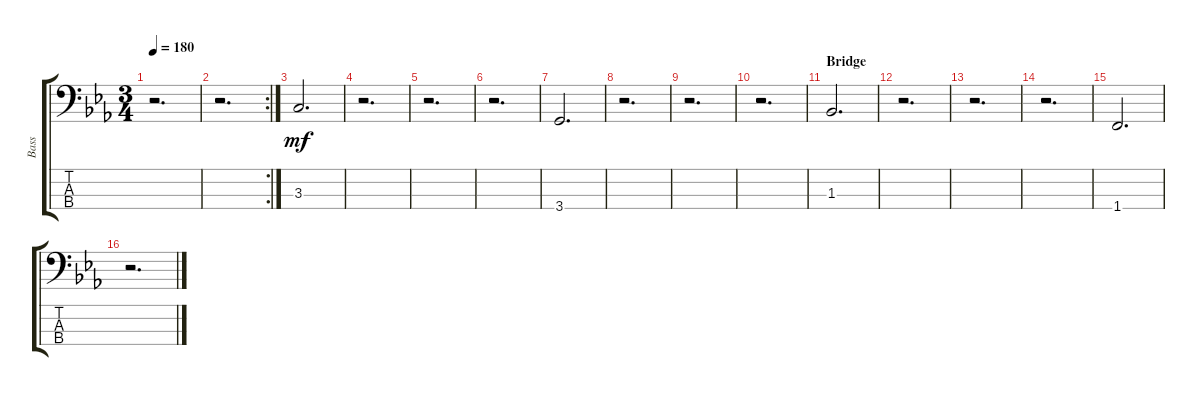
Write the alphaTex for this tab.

\track ("Bass" "Bass") {instrument acousticbass}
\staff {score tabs}
\tuning (G2 D2 A1 E1) {hide}
\ts (3 4)
\tempo 180
\clef f4
\ks cminor
r.2{d dy mf} |
\rc 2
r.2{d} |
3.3.2{d} |
r.2{d} |
r.2{d} |
r.2{d} |
3.4.2{d} |
r.2{d} |
r.2{d} |
r.2{d} |
\section ("" "Bridge")
1.3.2{d} |
r.2{d} |
r.2{d} |
r.2{d} |
1.4.2{d} |
r.2{d}
